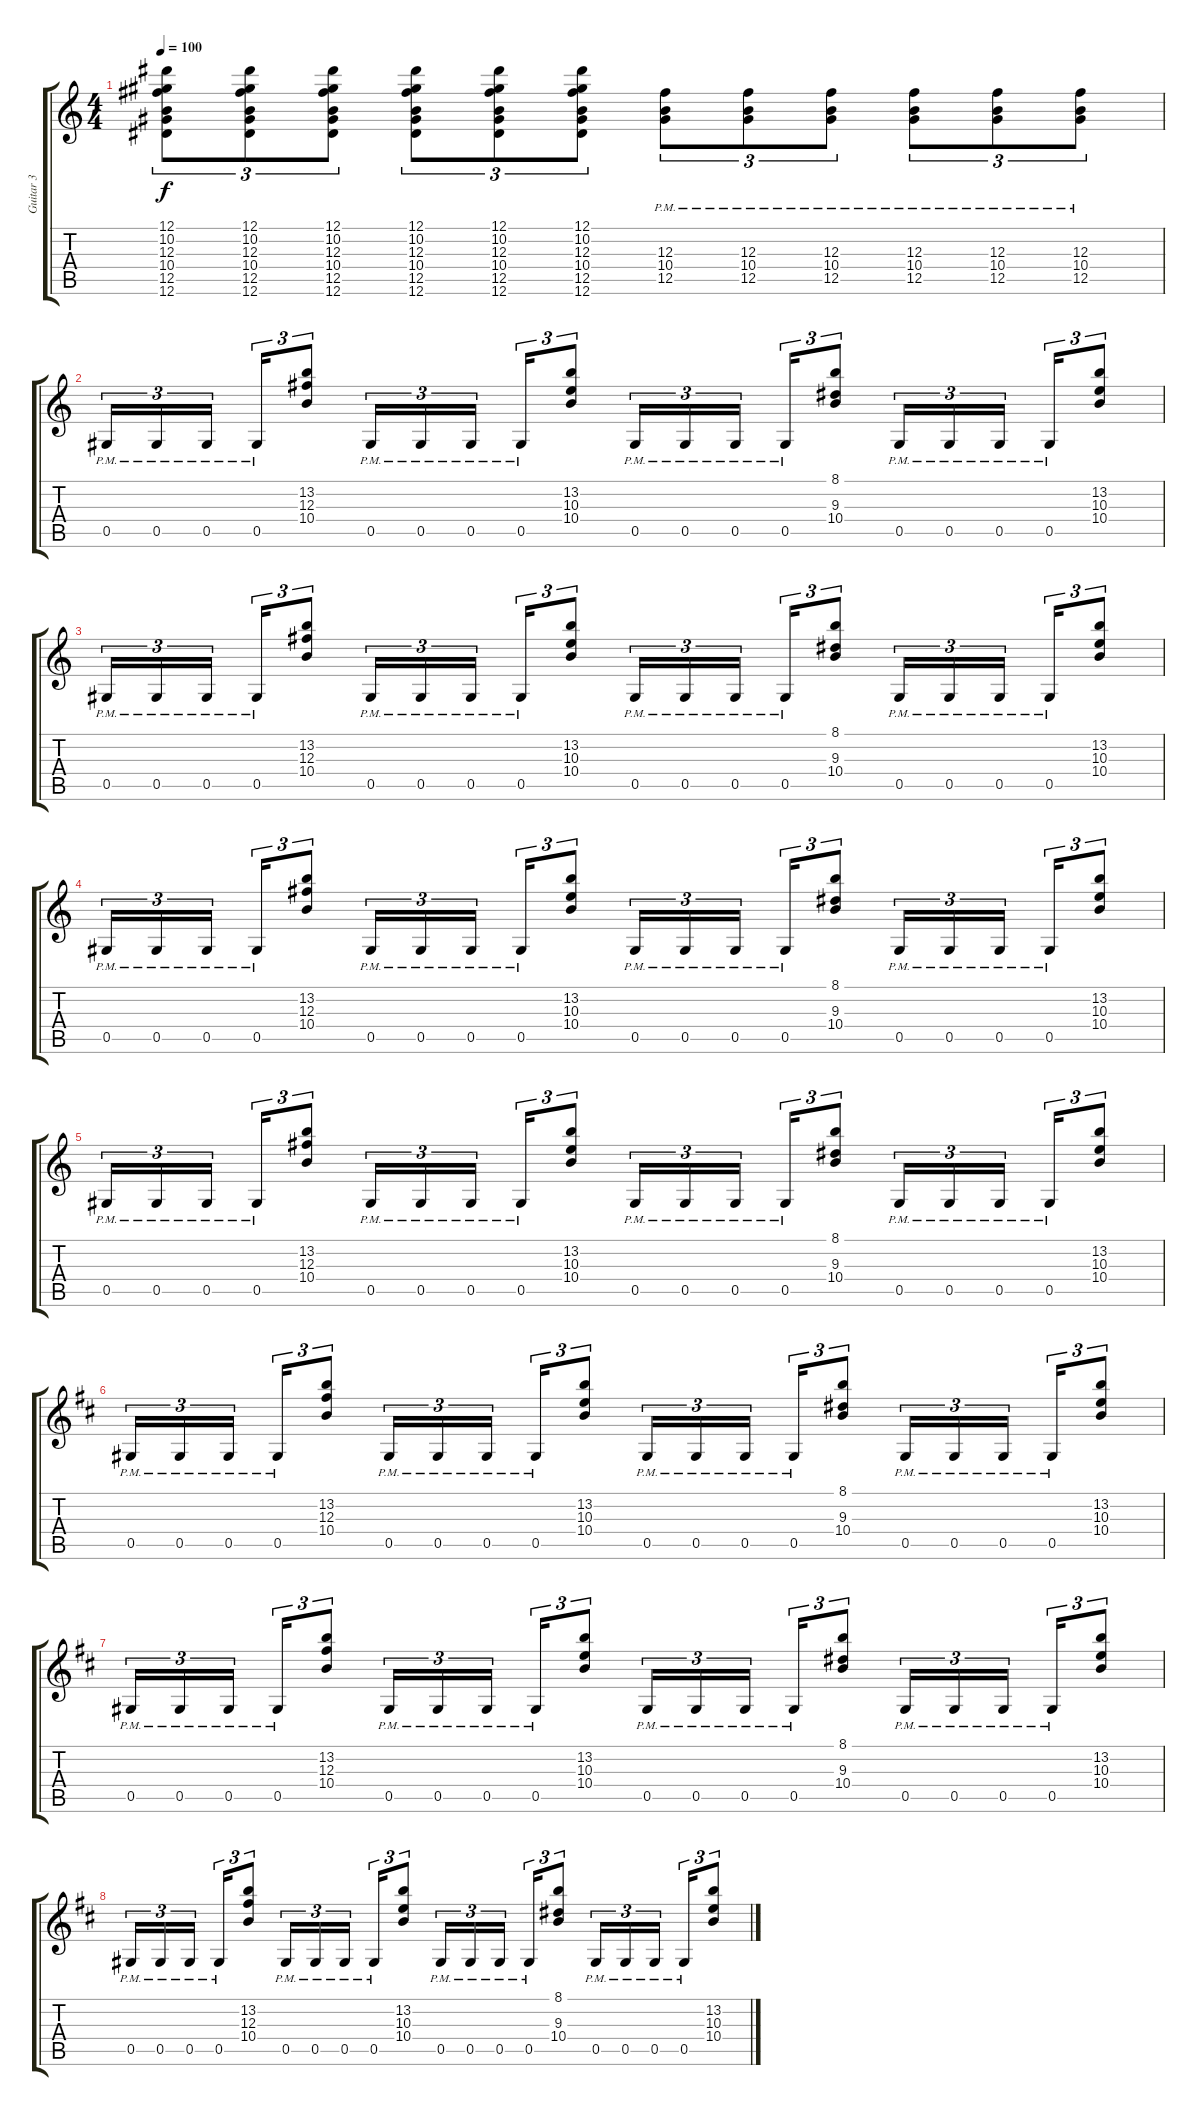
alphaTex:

\track ("Guitar 3" "Guitar 3") {instrument distortionguitar}
\staff {score tabs}
\tuning (Eb4 Bb3 Gb3 Db3 Ab2 Eb2) {hide}
\ts (4 4)
\tempo 100
\clef g2
\ks c
(12.1 10.2 12.3 10.4 12.5 12.6).8{tu (3 2) dy f} (12.1 10.2 12.3 10.4 12.5 12.6).8{tu (3 2)} (12.1 10.2 12.3 10.4 12.5 12.6).8{tu (3 2)} (12.1 10.2 12.3 10.4 12.5 12.6).8{tu (3 2)} (12.1 10.2 12.3 10.4 12.5 12.6).8{tu (3 2)} (12.1 10.2 12.3 10.4 12.5 12.6).8{tu (3 2)} (12.3{pm} 10.4{pm} 12.5{pm}).8{tu (3 2)} (12.3{pm} 10.4{pm} 12.5{pm}).8{tu (3 2)} (12.3{pm} 10.4{pm} 12.5{pm}).8{tu (3 2)} (12.3{pm} 10.4{pm} 12.5{pm}).8{tu (3 2)} (12.3{pm} 10.4{pm} 12.5{pm}).8{tu (3 2)} (12.3{pm} 10.4{pm} 12.5{pm}).8{tu (3 2)} |
0.5{pm}.16{tu (3 2)} 0.5{pm}.16{tu (3 2)} 0.5{pm}.16{tu (3 2)} 0.5{pm}.16{tu (3 2)} (13.2 12.3 10.4).8{tu (3 2)} 0.5{pm}.16{tu (3 2)} 0.5{pm}.16{tu (3 2)} 0.5{pm}.16{tu (3 2)} 0.5{pm}.16{tu (3 2)} (13.2 10.3 10.4).8{tu (3 2)} 0.5{pm}.16{tu (3 2)} 0.5{pm}.16{tu (3 2)} 0.5{pm}.16{tu (3 2)} 0.5{pm}.16{tu (3 2)} (8.1 9.3 10.4).8{tu (3 2)} 0.5{pm}.16{tu (3 2)} 0.5{pm}.16{tu (3 2)} 0.5{pm}.16{tu (3 2)} 0.5{pm}.16{tu (3 2)} (13.2 10.3 10.4).8{tu (3 2)} |
0.5{pm}.16{tu (3 2)} 0.5{pm}.16{tu (3 2)} 0.5{pm}.16{tu (3 2)} 0.5{pm}.16{tu (3 2)} (13.2 12.3 10.4).8{tu (3 2)} 0.5{pm}.16{tu (3 2)} 0.5{pm}.16{tu (3 2)} 0.5{pm}.16{tu (3 2)} 0.5{pm}.16{tu (3 2)} (13.2 10.3 10.4).8{tu (3 2)} 0.5{pm}.16{tu (3 2)} 0.5{pm}.16{tu (3 2)} 0.5{pm}.16{tu (3 2)} 0.5{pm}.16{tu (3 2)} (8.1 9.3 10.4).8{tu (3 2)} 0.5{pm}.16{tu (3 2)} 0.5{pm}.16{tu (3 2)} 0.5{pm}.16{tu (3 2)} 0.5{pm}.16{tu (3 2)} (13.2 10.3 10.4).8{tu (3 2)} |
0.5{pm}.16{tu (3 2)} 0.5{pm}.16{tu (3 2)} 0.5{pm}.16{tu (3 2)} 0.5{pm}.16{tu (3 2)} (13.2 12.3 10.4).8{tu (3 2)} 0.5{pm}.16{tu (3 2)} 0.5{pm}.16{tu (3 2)} 0.5{pm}.16{tu (3 2)} 0.5{pm}.16{tu (3 2)} (13.2 10.3 10.4).8{tu (3 2)} 0.5{pm}.16{tu (3 2)} 0.5{pm}.16{tu (3 2)} 0.5{pm}.16{tu (3 2)} 0.5{pm}.16{tu (3 2)} (8.1 9.3 10.4).8{tu (3 2)} 0.5{pm}.16{tu (3 2)} 0.5{pm}.16{tu (3 2)} 0.5{pm}.16{tu (3 2)} 0.5{pm}.16{tu (3 2)} (13.2 10.3 10.4).8{tu (3 2)} |
0.5{pm}.16{tu (3 2)} 0.5{pm}.16{tu (3 2)} 0.5{pm}.16{tu (3 2)} 0.5{pm}.16{tu (3 2)} (13.2 12.3 10.4).8{tu (3 2)} 0.5{pm}.16{tu (3 2)} 0.5{pm}.16{tu (3 2)} 0.5{pm}.16{tu (3 2)} 0.5{pm}.16{tu (3 2)} (13.2 10.3 10.4).8{tu (3 2)} 0.5{pm}.16{tu (3 2)} 0.5{pm}.16{tu (3 2)} 0.5{pm}.16{tu (3 2)} 0.5{pm}.16{tu (3 2)} (8.1 9.3 10.4).8{tu (3 2)} 0.5{pm}.16{tu (3 2)} 0.5{pm}.16{tu (3 2)} 0.5{pm}.16{tu (3 2)} 0.5{pm}.16{tu (3 2)} (13.2 10.3 10.4).8{tu (3 2)} |
\ks d
0.5{pm}.16{tu (3 2) volume 16} 0.5{pm}.16{tu (3 2)} 0.5{pm}.16{tu (3 2)} 0.5{pm}.16{tu (3 2)} (13.2 12.3 10.4).8{tu (3 2)} 0.5{pm}.16{tu (3 2)} 0.5{pm}.16{tu (3 2)} 0.5{pm}.16{tu (3 2)} 0.5{pm}.16{tu (3 2)} (13.2 10.3 10.4).8{tu (3 2)} 0.5{pm}.16{tu (3 2)} 0.5{pm}.16{tu (3 2)} 0.5{pm}.16{tu (3 2)} 0.5{pm}.16{tu (3 2)} (8.1 9.3 10.4).8{tu (3 2)} 0.5{pm}.16{tu (3 2)} 0.5{pm}.16{tu (3 2)} 0.5{pm}.16{tu (3 2)} 0.5{pm}.16{tu (3 2)} (13.2 10.3 10.4).8{tu (3 2)} |
0.5{pm}.16{tu (3 2)} 0.5{pm}.16{tu (3 2)} 0.5{pm}.16{tu (3 2)} 0.5{pm}.16{tu (3 2)} (13.2 12.3 10.4).8{tu (3 2)} 0.5{pm}.16{tu (3 2)} 0.5{pm}.16{tu (3 2)} 0.5{pm}.16{tu (3 2)} 0.5{pm}.16{tu (3 2)} (13.2 10.3 10.4).8{tu (3 2)} 0.5{pm}.16{tu (3 2)} 0.5{pm}.16{tu (3 2)} 0.5{pm}.16{tu (3 2)} 0.5{pm}.16{tu (3 2)} (8.1 9.3 10.4).8{tu (3 2)} 0.5{pm}.16{tu (3 2)} 0.5{pm}.16{tu (3 2)} 0.5{pm}.16{tu (3 2)} 0.5{pm}.16{tu (3 2)} (13.2 10.3 10.4).8{tu (3 2)} |
0.5{pm}.16{tu (3 2)} 0.5{pm}.16{tu (3 2)} 0.5{pm}.16{tu (3 2)} 0.5{pm}.16{tu (3 2)} (13.2 12.3 10.4).8{tu (3 2)} 0.5{pm}.16{tu (3 2)} 0.5{pm}.16{tu (3 2)} 0.5{pm}.16{tu (3 2)} 0.5{pm}.16{tu (3 2)} (13.2 10.3 10.4).8{tu (3 2)} 0.5{pm}.16{tu (3 2)} 0.5{pm}.16{tu (3 2)} 0.5{pm}.16{tu (3 2)} 0.5{pm}.16{tu (3 2)} (8.1 9.3 10.4).8{tu (3 2)} 0.5{pm}.16{tu (3 2)} 0.5{pm}.16{tu (3 2)} 0.5{pm}.16{tu (3 2)} 0.5{pm}.16{tu (3 2)} (13.2 10.3 10.4).8{tu (3 2)}
